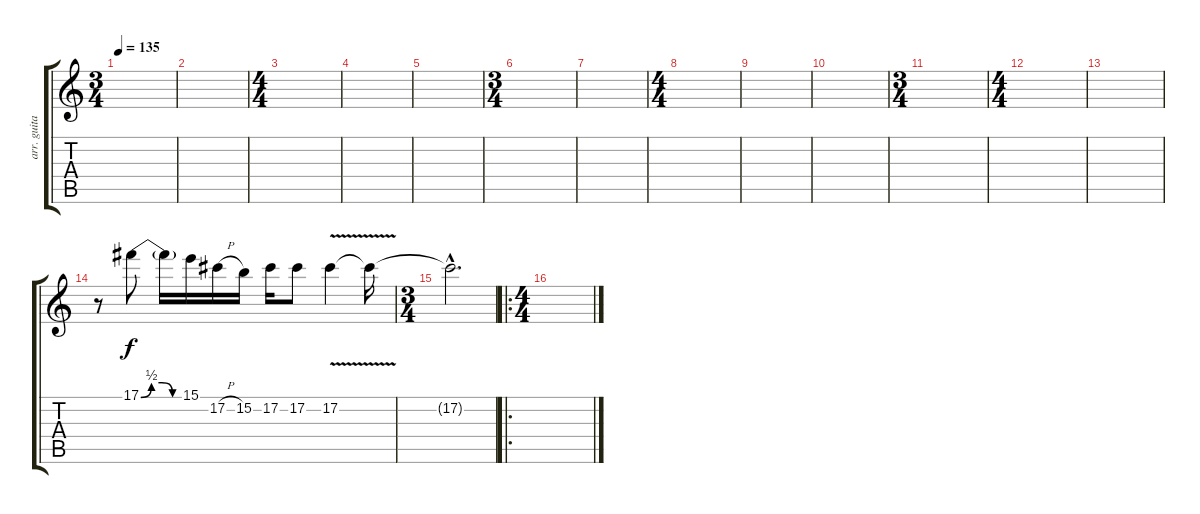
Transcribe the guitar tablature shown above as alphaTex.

\track ("arr. guitar" "arr. guita") {instrument distortionguitar}
\staff {score tabs}
\tuning (Db4 Ab3 Gb3 Db3 Ab2 Db2) {hide}
\ts (3 4)
\tempo 135
\clef g2
\ks c
|
|
\ts (4 4)
|
|
|
\ts (3 4)
|
|
\ts (4 4)
|
|
|
\ts (3 4)
|
\ts (4 4)
|
|
r.8 17.1{be (custom 0 0 15 2 30 2 45 0 60 0)}.8 17.1{t}.16 15.1.16 17.2{h}.16 15.2.16 17.2.16 17.2.8 17.2{v}.4 17.2{t}.16 |
\ts (3 4)
17.2{hac t}.2{d} |
\ro
\ts (4 4)
